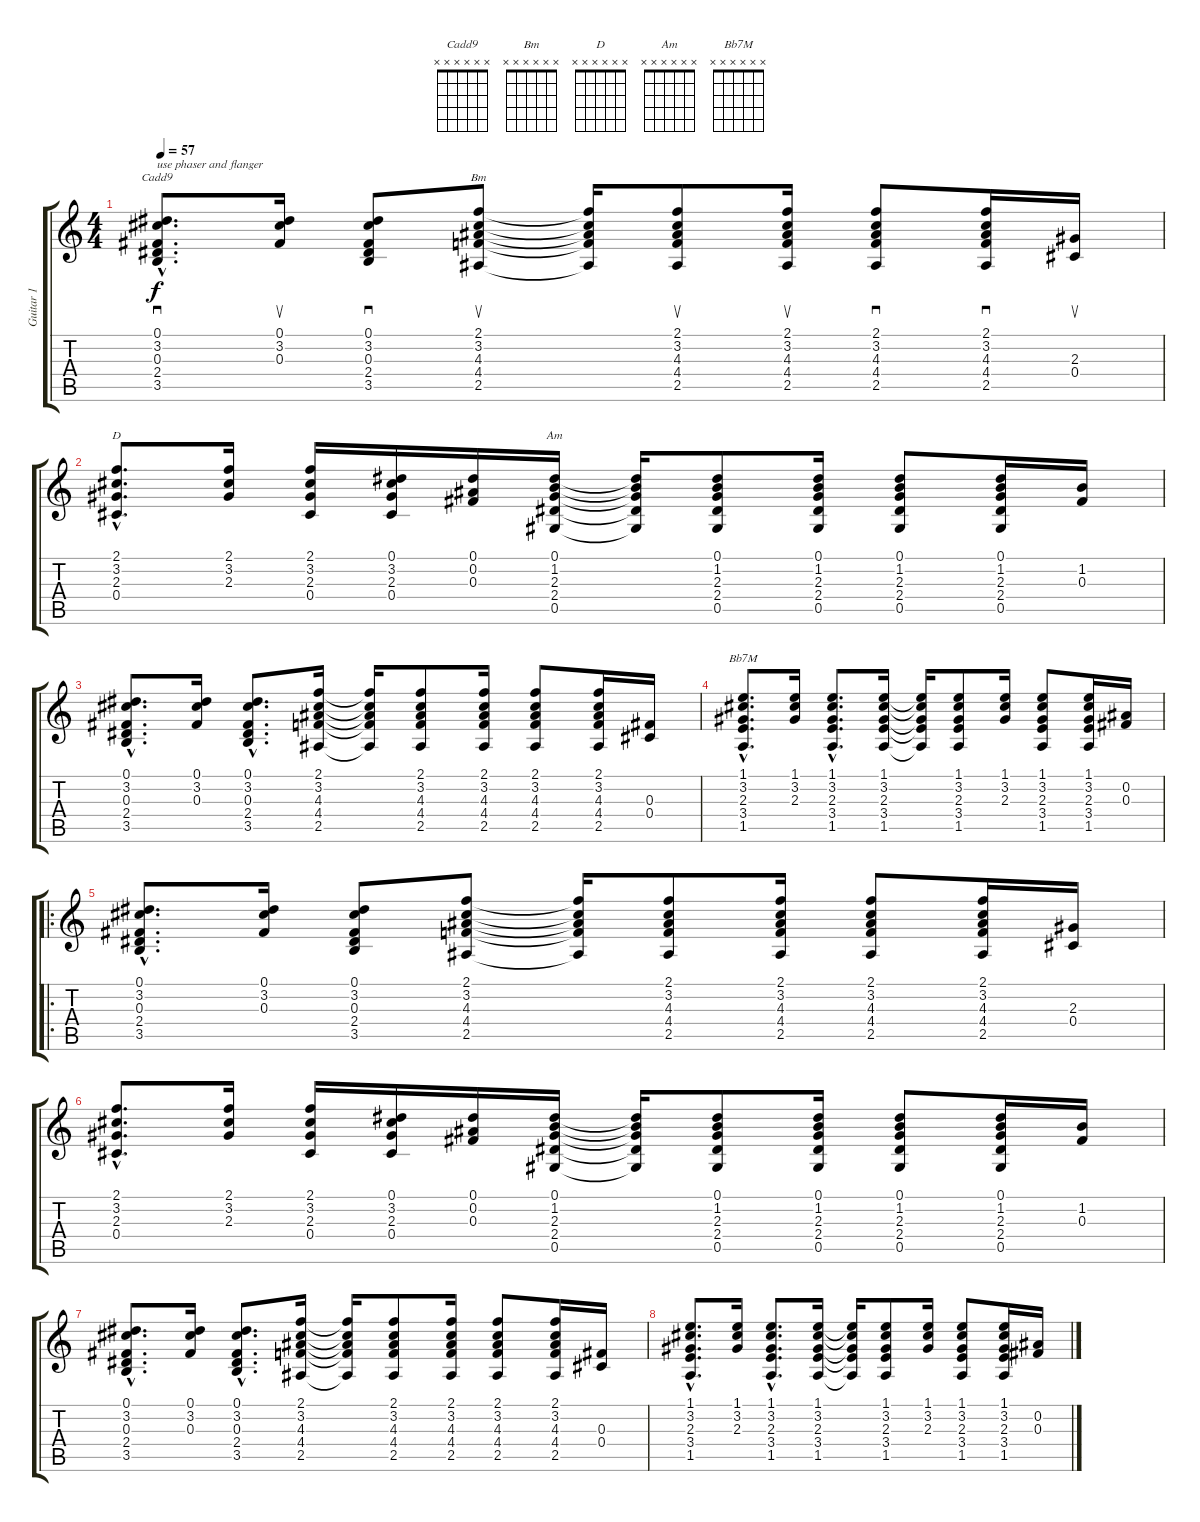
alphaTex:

\track ("Guitar 1" "Guitar 1") {instrument acousticguitarsteel}
\staff {score tabs}
\tuning (Eb4 Bb3 Gb3 Db3 Ab2 Eb2) {hide}
\chord ("Cadd9" x x x x x x)
\chord ("Bm" x x x x x x)
\chord ("D" x x x x x x)
\chord ("Am" x x x x x x)
\chord ("Bb7M" x x x x x x)
\ts (4 4)
\tempo 57
\clef g2
\ks c
(0.1{hac} 3.2{hac} 0.3{hac} 2.4{hac} 3.5{hac}).8{d sd ch "Cadd9" txt "use phaser and flanger" dy f instrument acousticguitarsteel} (0.1 3.2 0.3).16{su} (0.1 3.2 0.3 2.4 3.5).8{sd} (2.1 3.2 4.3 4.4 2.5).8{su ch "Bm"} (2.1{t} 3.2{t} 4.3{t} 4.4{t} 2.5{t}).16 (2.1 3.2 4.3 4.4 2.5).8{su} (2.1 3.2 4.3 4.4 2.5).16{su} (2.1 3.2 4.3 4.4 2.5).8{sd} (2.1 3.2 4.3 4.4 2.5).16{sd} (2.3 0.4).16{su} |
(2.1{hac} 3.2{hac} 2.3{hac} 0.4{hac}).8{d ch "D"} (2.1 3.2 2.3).16 (2.1 3.2 2.3 0.4).16 (0.1 3.2 2.3 0.4).16 (0.1 0.2 0.3).16 (0.1 1.2 2.3 2.4 0.5).16{ch "Am"} (0.1{t} 1.2{t} 2.3{t} 2.4{t} 0.5{t}).16 (0.1 1.2 2.3 2.4 0.5).8 (0.1 1.2 2.3 2.4 0.5).16 (0.1 1.2 2.3 2.4 0.5).8 (0.1 1.2 2.3 2.4 0.5).16 (1.2 0.3).16 |
(0.1{hac} 3.2{hac} 0.3{hac} 2.4{hac} 3.5{hac}).8{d} (0.1 3.2 0.3).16 (0.1{hac} 3.2{hac} 0.3{hac} 2.4{hac} 3.5{hac}).8{d} (2.1 3.2 4.3 4.4 2.5).16 (2.1{t} 3.2{t} 4.3{t} 4.4{t} 2.5{t}).16 (2.1 3.2 4.3 4.4 2.5).8 (2.1 3.2 4.3 4.4 2.5).16 (2.1 3.2 4.3 4.4 2.5).8 (2.1 3.2 4.3 4.4 2.5).16 (0.3 0.4).16 |
(1.1{hac} 3.2{hac} 2.3{hac} 3.4{hac} 1.5{hac}).8{d ch "Bb7M"} (1.1 3.2 2.3).16 (1.1{hac} 3.2{hac} 2.3{hac} 3.4{hac} 1.5{hac}).8{d} (1.1 3.2 2.3 3.4 1.5).16 (1.1{t} 3.2{t} 2.3{t} 3.4{t} 1.5{t}).16 (1.1 3.2 2.3 3.4 1.5).8 (1.1 3.2 2.3).16 (1.1 3.2 2.3 3.4 1.5).8 (1.1 3.2 2.3 3.4 1.5).16 (0.2 0.3).16 |
\ro
(0.1{hac} 3.2{hac} 0.3{hac} 2.4{hac} 3.5{hac}).8{d} (0.1 3.2 0.3).16 (0.1 3.2 0.3 2.4 3.5).8 (2.1 3.2 4.3 4.4 2.5).8 (2.1{t} 3.2{t} 4.3{t} 4.4{t} 2.5{t}).16 (2.1 3.2 4.3 4.4 2.5).8 (2.1 3.2 4.3 4.4 2.5).16 (2.1 3.2 4.3 4.4 2.5).8 (2.1 3.2 4.3 4.4 2.5).16 (2.3 0.4).16 |
(2.1{hac} 3.2{hac} 2.3{hac} 0.4{hac}).8{d} (2.1 3.2 2.3).16 (2.1 3.2 2.3 0.4).16 (0.1 3.2 2.3 0.4).16 (0.1 0.2 0.3).16 (0.1 1.2 2.3 2.4 0.5).16 (0.1{t} 1.2{t} 2.3{t} 2.4{t} 0.5{t}).16 (0.1 1.2 2.3 2.4 0.5).8 (0.1 1.2 2.3 2.4 0.5).16 (0.1 1.2 2.3 2.4 0.5).8 (0.1 1.2 2.3 2.4 0.5).16 (1.2 0.3).16 |
(0.1{hac} 3.2{hac} 0.3{hac} 2.4{hac} 3.5{hac}).8{d} (0.1 3.2 0.3).16 (0.1{hac} 3.2{hac} 0.3{hac} 2.4{hac} 3.5{hac}).8{d} (2.1 3.2 4.3 4.4 2.5).16 (2.1{t} 3.2{t} 4.3{t} 4.4{t} 2.5{t}).16 (2.1 3.2 4.3 4.4 2.5).8 (2.1 3.2 4.3 4.4 2.5).16 (2.1 3.2 4.3 4.4 2.5).8 (2.1 3.2 4.3 4.4 2.5).16 (0.3 0.4).16 |
(1.1{hac} 3.2{hac} 2.3{hac} 3.4{hac} 1.5{hac}).8{d} (1.1 3.2 2.3).16 (1.1{hac} 3.2{hac} 2.3{hac} 3.4{hac} 1.5{hac}).8{d} (1.1 3.2 2.3 3.4 1.5).16 (1.1{t} 3.2{t} 2.3{t} 3.4{t} 1.5{t}).16 (1.1 3.2 2.3 3.4 1.5).8 (1.1 3.2 2.3).16 (1.1 3.2 2.3 3.4 1.5).8 (1.1 3.2 2.3 3.4 1.5).16 (0.2 0.3).16
